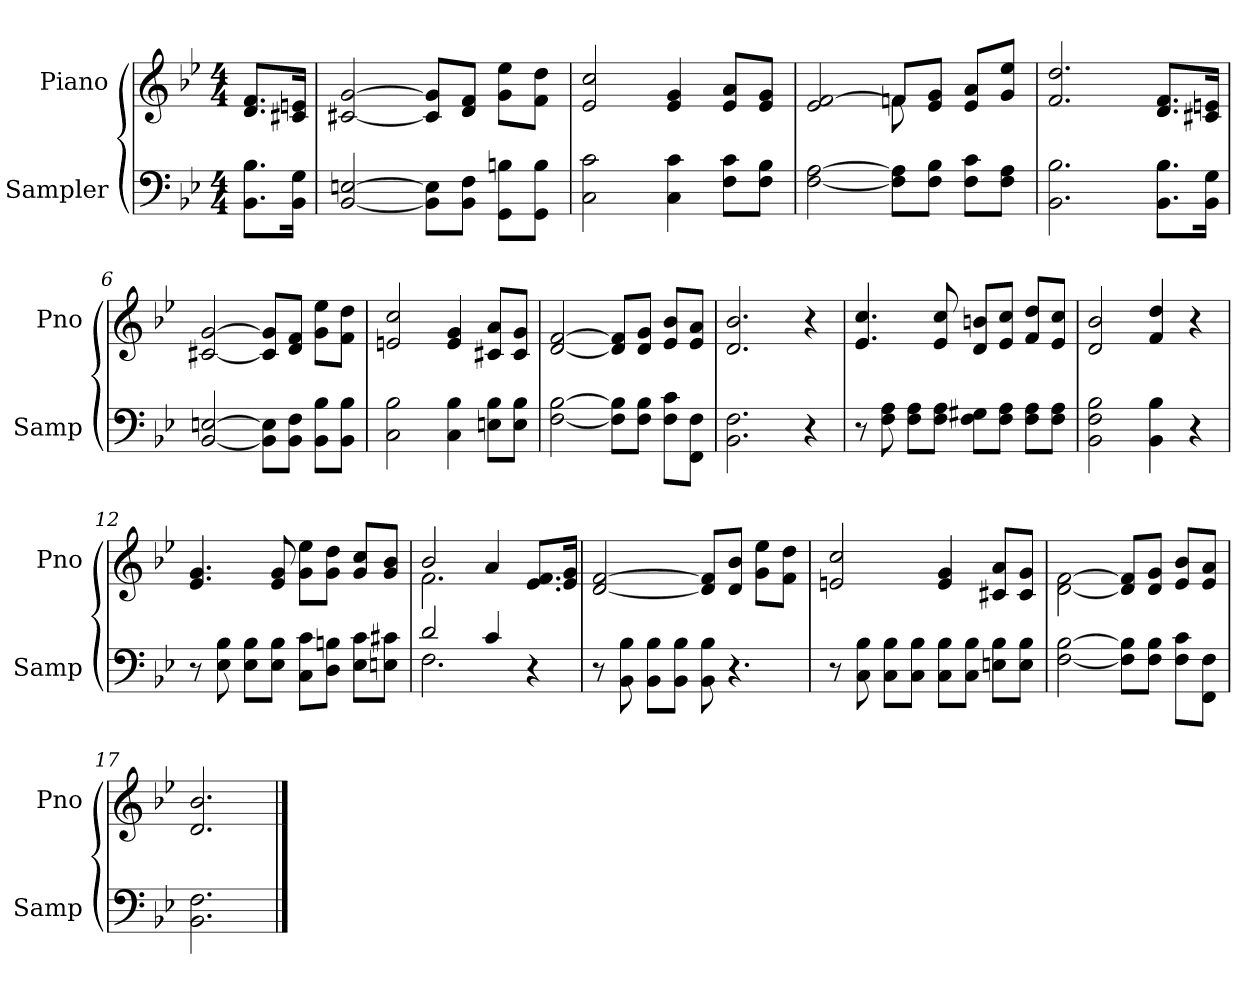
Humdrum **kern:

**kern	**kern
*part2	*part1
*staff2	*staff1
*I"Sampler	*I"Piano
*I'Samp	*I'Pno
*clefF4	*clefG2
*k[b-e-]	*k[b-e-]
*B-:	*B-:
*M4/4	*M4/4
=1	=1
8.BB-\ 8.B-\L	8.d/ 8.f/L
16BB-\ 16G\Jk	16c#X/ 16en/Jk
=2	=2
[2BB- [2En	[2c#X [2g
8BB-]\ 8E]\L	8c#]/ 8g]/L
8BB-\ 8F\J	8d/ 8f/J
8GG\ 8Bn\L	8g\ 8ee-\L
8GG\ 8B\J	8f\ 8dd\J
=3	=3
2C 2c	2e- 2cc
4C 4c	4e- 4g
8F\ 8c\L	8e-/ 8a/L
8F\ 8B-\J	8e-/ 8g/J
=4	=4
*	*^
[2F [2A	2e- [2f	2ryy
8F]\ 8A]\L	8fn/L]	8fn
8F\ 8B-\J	8e-/ 8g/J	4.ryy
8F\ 8c\L	8e-/ 8a/L	.
8F\ 8A\J	8g/ 8ee-/J	.
*	*v	*v
=5	=5
2.BB- 2.B-	2.f 2.dd
8.BB-\ 8.B-\L	8.d/ 8.f/L
16BB-\ 16G\Jk	16c#X/ 16en/Jk
=6	=6
[2BB- [2En	[2c#X [2g
8BB-]\ 8E]\L	8c#]/ 8g]/L
8BB-\ 8F\J	8d/ 8f/J
8BB-\ 8B-\L	8g\ 8ee-\L
8BB-\ 8B-\J	8f\ 8dd\J
=7	=7
2C 2B-	2en 2cc
4C 4B-	4e 4g
8En\ 8B-\L	8c#X/ 8a/L
8E\ 8B-\J	8c#/ 8g/J
=8	=8
[2F [2B-	[2d [2f
8F]\ 8B-]\L	8d]/ 8f]/L
8F\ 8B-\J	8d/ 8g/J
8F\ 8c\L	8e-/ 8b-/L
8FF\ 8F\J	8e-/ 8a/J
=9	=9
2.BB- 2.F	2.d 2.b-
4r	4r
=10	=10
8r	4.e- 4.cc
8F 8A	.
8F\ 8A\L	.
8F\ 8A\J	8e- 8cc
8F\ 8G#X\L	8d/ 8bn/L
8F\ 8A\J	8e-/ 8cc/J
8F\ 8A\L	8f/ 8dd/L
8F\ 8A\J	8e-/ 8cc/J
=11	=11
2BB- 2F 2B-	2d 2b-
4BB- 4B-	4f 4dd
4r	4r
=12	=12
8r	4.e- 4.g
8E- 8B-	.
8E-\ 8B-\L	.
8E-\ 8B-\J	8e- 8g
8C\ 8c\L	8g\ 8ee-\L
8D\ 8Bn\J	8g\ 8dd\J
8E-\ 8c\L	8g/ 8cc/L
8En\ 8c#X\J	8g/ 8b-/J
=13	=13
*^	*^
2d/	2.F	2b-/	2.f
4c/	.	4a/	.
4r	4ryy	8.e-/ 8.f/L	4ryy
.	.	16e-/ 16g/Jk	.
*v	*v	*	*
*	*v	*v
=14	=14
8r	[2d [2f
8BB- 8B-	.
8BB-\ 8B-\L	.
8BB-\ 8B-\J	.
8BB- 8B-	8d]/ 8f]/L
4.r	8d/ 8b-/J
.	8g\ 8ee-\L
.	8f\ 8dd\J
=15	=15
8r	2en 2cc
8C 8B-	.
8C\ 8B-\L	.
8C\ 8B-\J	.
8C\ 8B-\L	4e 4g
8C\ 8B-\J	.
8En\ 8B-\L	8c#X/ 8a/L
8E\ 8B-\J	8c#/ 8g/J
=16	=16
[2F [2B-	[2d\ [2f\
8F]\ 8B-]\L	8d]/ 8f]/L
8F\ 8B-\J	8d/ 8g/J
8F\ 8c\L	8e-/ 8b-/L
8FF\ 8F\J	8e-/ 8a/J
=17	=17
2.BB- 2.F	2.d 2.b-
==	==
*-	*-
